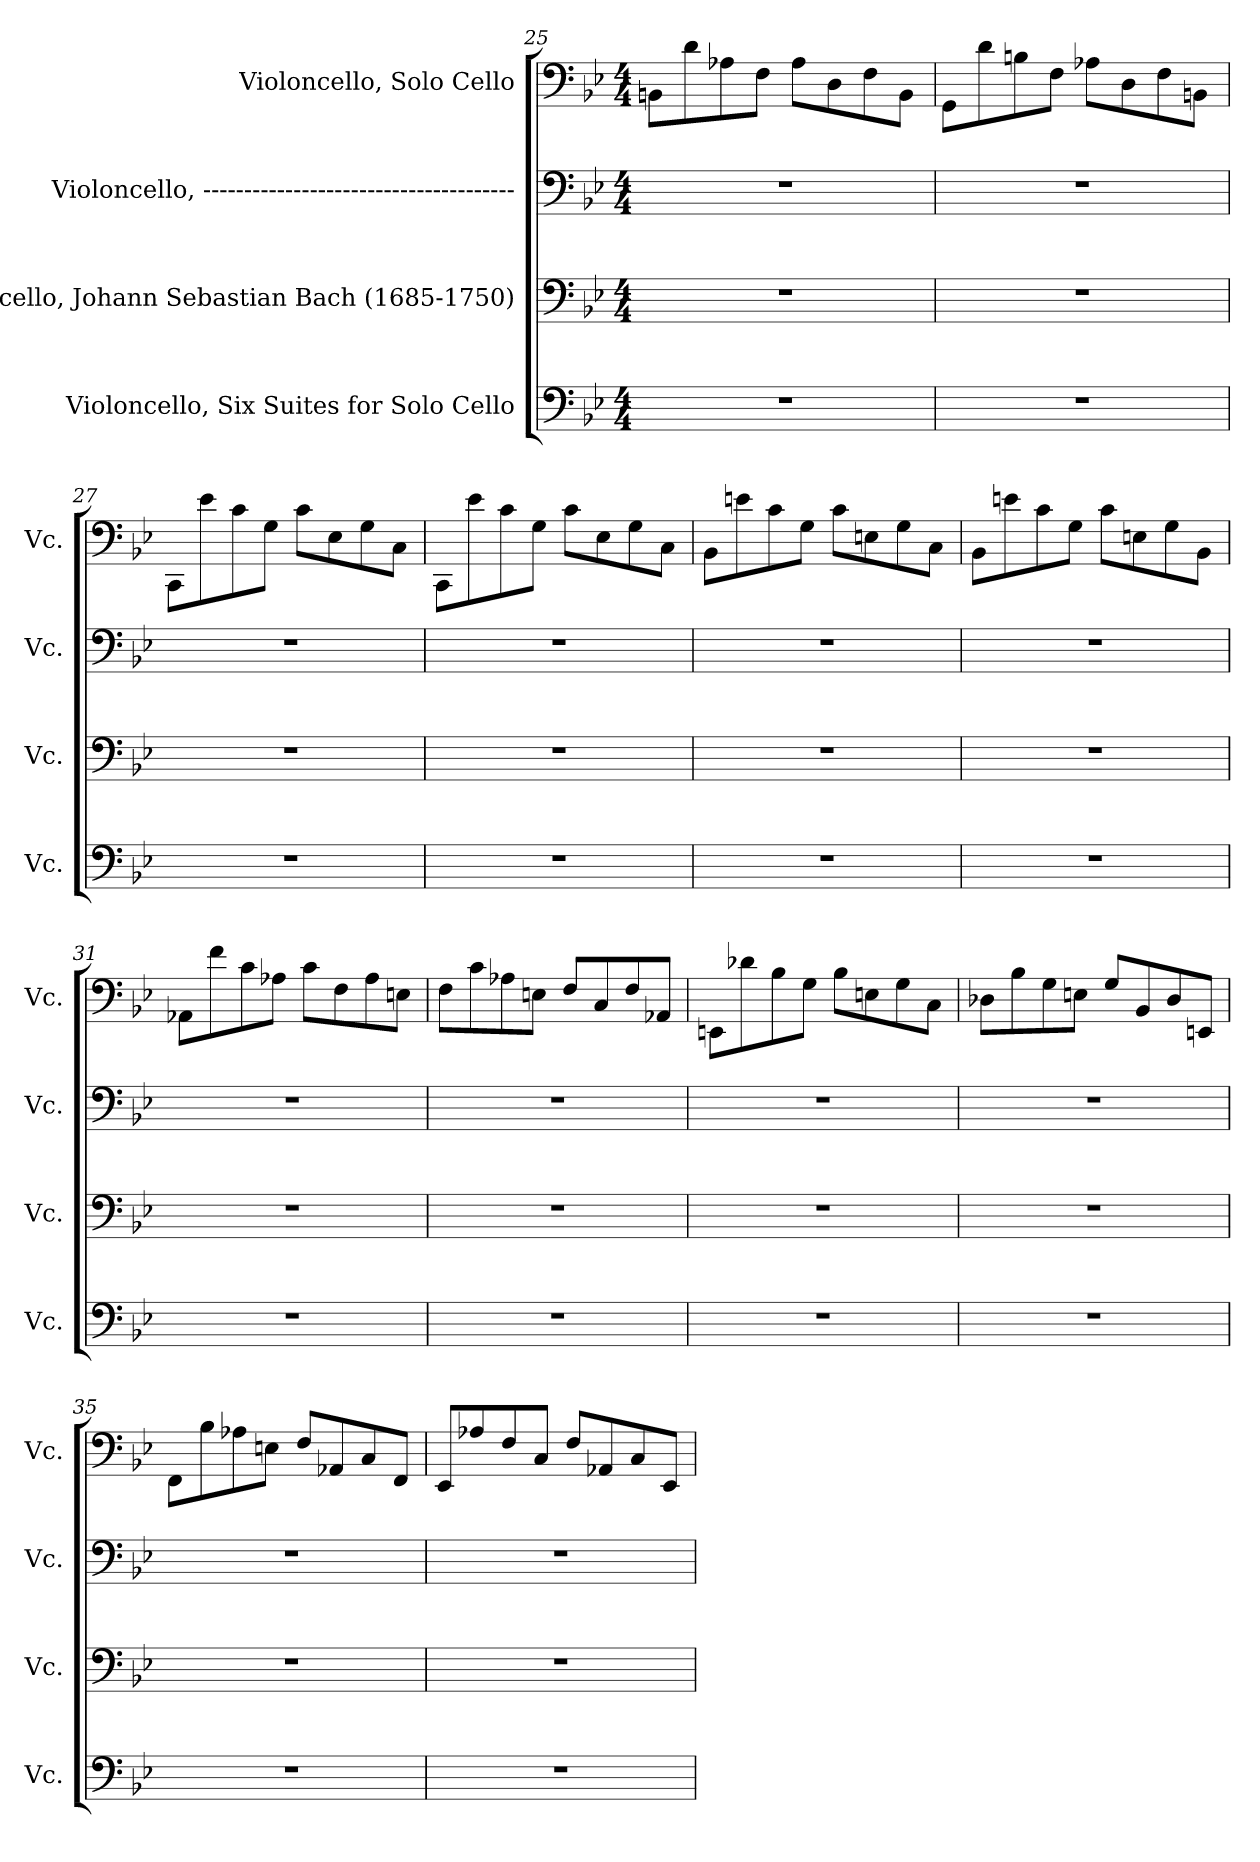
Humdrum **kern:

**kern	**kern	**kern	**kern
*part4	*part3	*part2	*part1
*staff4	*staff3	*staff2	*staff1
*I"Violoncello, Six Suites for Solo Cello	*I"Violoncello, Johann Sebastian Bach  (1685-1750)	*I"Violoncello, --------------------------------------	*I"Violoncello, Solo Cello
*I'Vc.	*I'Vc.	*I'Vc.	*I'Vc.
*clefF4	*clefF4	*clefF4	*clefF4
*k[b-e-]	*k[b-e-]	*k[b-e-]	*k[b-e-]
*M4/4	*M4/4	*M4/4	*M4/4
=25	=25	=25	=25
1r	1r	1r	8BBn\L
.	.	.	8d\
.	.	.	8A-X\
.	.	.	8F\J
.	.	.	8A-\L
.	.	.	8D\
.	.	.	8F\
.	.	.	8BB\J
=26	=26	=26	=26
1r	1r	1r	8GG\L
.	.	.	8d\
.	.	.	8Bn\
.	.	.	8F\J
.	.	.	8A-X\L
.	.	.	8D\
.	.	.	8F\
.	.	.	8BBn\J
=27	=27	=27	=27
1r	1r	1r	8CC\L
.	.	.	8e-\
.	.	.	8c\
.	.	.	8G\J
.	.	.	8c\L
.	.	.	8E-\
.	.	.	8G\
.	.	.	8C\J
!!LO:LB:g=z
=28	=28	=28	=28
1r	1r	1r	8CC\L
.	.	.	8e-\
.	.	.	8c\
.	.	.	8G\J
.	.	.	8c\L
.	.	.	8E-\
.	.	.	8G\
.	.	.	8C\J
=29	=29	=29	=29
1r	1r	1r	8BB-\L
.	.	.	8en\
.	.	.	8c\
.	.	.	8G\J
.	.	.	8c\L
.	.	.	8En\
.	.	.	8G\
.	.	.	8C\J
=30	=30	=30	=30
1r	1r	1r	8BB-\L
.	.	.	8en\
.	.	.	8c\
.	.	.	8G\J
.	.	.	8c\L
.	.	.	8En\
.	.	.	8G\
.	.	.	8BB-\J
=31	=31	=31	=31
1r	1r	1r	8AA-X\L
.	.	.	8f\
.	.	.	8c\
.	.	.	8A-X\J
.	.	.	8c\L
.	.	.	8F\
.	.	.	8A-\
.	.	.	8En\J
!!LO:LB:g=z
=32	=32	=32	=32
1r	1r	1r	8F\L
.	.	.	8c\
.	.	.	8A-X\
.	.	.	8En\J
.	.	.	8F/L
.	.	.	8C/
.	.	.	8F/
.	.	.	8AA-X/J
=33	=33	=33	=33
1r	1r	1r	8EEn\L
.	.	.	8d-X\
.	.	.	8B-\
.	.	.	8G\J
.	.	.	8B-\L
.	.	.	8En\
.	.	.	8G\
.	.	.	8C\J
=34	=34	=34	=34
1r	1r	1r	8D-X\L
.	.	.	8B-\
.	.	.	8G\
.	.	.	8En\J
.	.	.	8G/L
.	.	.	8BB-/
.	.	.	8D-/
.	.	.	8EEn/J
=35	=35	=35	=35
1r	1r	1r	8FF\L
.	.	.	8B-\
.	.	.	8A-X\
.	.	.	8En\J
.	.	.	8F/L
.	.	.	8AA-X/
.	.	.	8C/
.	.	.	8FF/J
!!LO:PB:g=z
=36	=36	=36	=36
1r	1r	1r	8EE-/L
.	.	.	8A-X/
.	.	.	8F/
.	.	.	8C/J
.	.	.	8F/L
.	.	.	8AA-X/
.	.	.	8C/
.	.	.	8EE-/J
=	=	=	=
*-	*-	*-	*-
